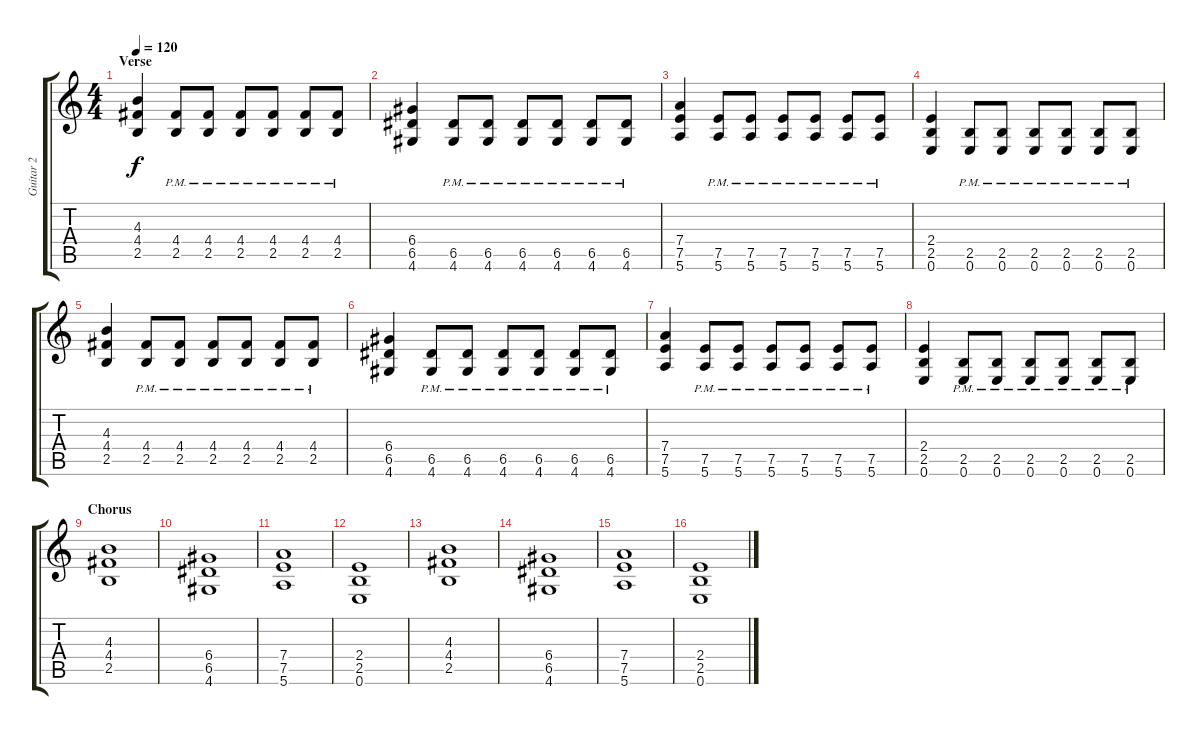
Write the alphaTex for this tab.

\track ("Guitar 2" "Guitar 2") {instrument distortionguitar}
\staff {score tabs}
\tuning (E4 B3 G3 D3 A2 E2) {hide}
\ts (4 4)
\section ("" "Verse")
\tempo 120
\clef g2
\ks c
(4.3 4.4 2.5).4{dy f} (4.4{pm} 2.5{pm}).8 (4.4{pm} 2.5{pm}).8 (4.4{pm} 2.5{pm}).8 (4.4{pm} 2.5{pm}).8 (4.4{pm} 2.5{pm}).8 (4.4{pm} 2.5{pm}).8 |
(6.4 6.5 4.6).4 (6.5{pm} 4.6{pm}).8 (6.5{pm} 4.6{pm}).8 (6.5{pm} 4.6{pm}).8 (6.5{pm} 4.6{pm}).8 (6.5{pm} 4.6{pm}).8 (6.5{pm} 4.6{pm}).8 |
(7.4 7.5 5.6).4 (7.5{pm} 5.6{pm}).8 (7.5{pm} 5.6{pm}).8 (7.5{pm} 5.6{pm}).8 (7.5{pm} 5.6{pm}).8 (7.5{pm} 5.6{pm}).8 (7.5{pm} 5.6{pm}).8 |
(2.4 2.5 0.6).4 (2.5{pm} 0.6{pm}).8 (2.5{pm} 0.6{pm}).8 (2.5{pm} 0.6{pm}).8 (2.5{pm} 0.6{pm}).8 (2.5{pm} 0.6{pm}).8 (2.5{pm} 0.6{pm}).8 |
(4.3 4.4 2.5).4 (4.4{pm} 2.5{pm}).8 (4.4{pm} 2.5{pm}).8 (4.4{pm} 2.5{pm}).8 (4.4{pm} 2.5{pm}).8 (4.4{pm} 2.5{pm}).8 (4.4{pm} 2.5{pm}).8 |
(6.4 6.5 4.6).4 (6.5{pm} 4.6{pm}).8 (6.5{pm} 4.6{pm}).8 (6.5{pm} 4.6{pm}).8 (6.5{pm} 4.6{pm}).8 (6.5{pm} 4.6{pm}).8 (6.5{pm} 4.6{pm}).8 |
(7.4 7.5 5.6).4 (7.5{pm} 5.6{pm}).8 (7.5{pm} 5.6{pm}).8 (7.5{pm} 5.6{pm}).8 (7.5{pm} 5.6{pm}).8 (7.5{pm} 5.6{pm}).8 (7.5{pm} 5.6{pm}).8 |
(2.4 2.5 0.6).4 (2.5{pm} 0.6{pm}).8 (2.5{pm} 0.6{pm}).8 (2.5{pm} 0.6{pm}).8 (2.5{pm} 0.6{pm}).8 (2.5{pm} 0.6{pm}).8 (2.5{pm} 0.6{pm}).8 |
\section ("" "Chorus")
(4.3 4.4 2.5).1 |
(6.4 6.5 4.6).1 |
(7.4 7.5 5.6).1 |
(2.4 2.5 0.6).1 |
(4.3 4.4 2.5).1 |
(6.4 6.5 4.6).1 |
(7.4 7.5 5.6).1 |
(2.4 2.5 0.6).1
